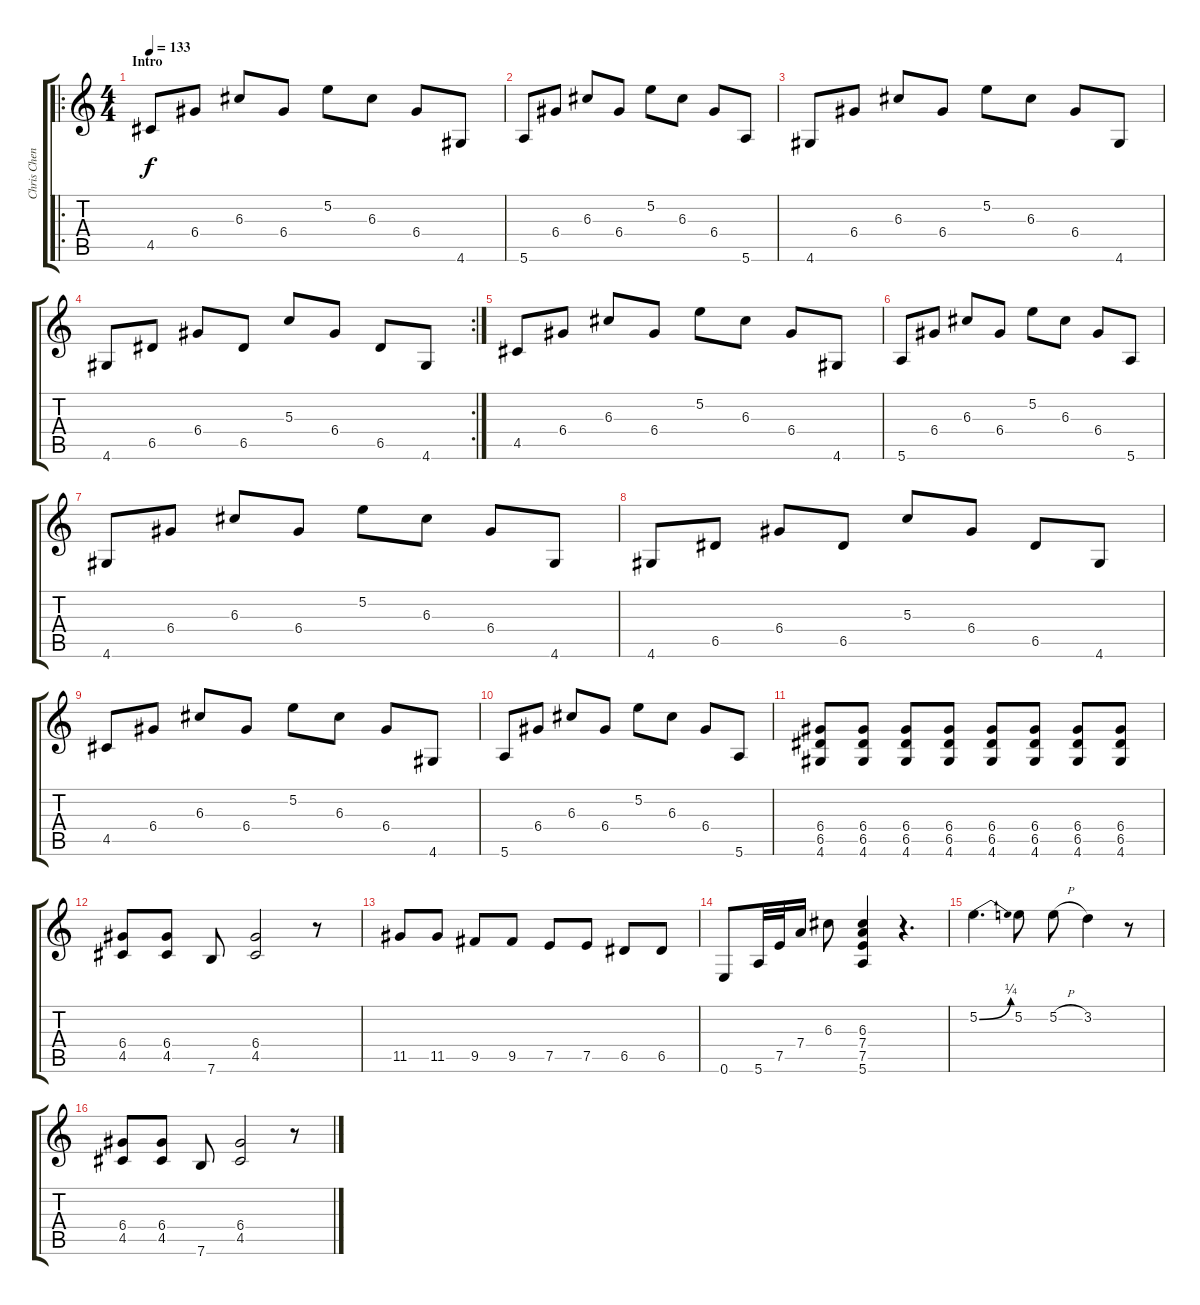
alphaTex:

\track ("Chris Cheney" "Chris Chen") {instrument electricguitarjazz}
\staff {score tabs}
\tuning (E4 B3 G3 D3 A2 E2) {hide}
\ro
\ts (4 4)
\section ("" "Intro")
\tempo 133
\clef g2
\ks c
4.5.8{dy f instrument electricguitarjazz} 6.4.8 6.3.8 6.4.8 5.2.8 6.3.8 6.4.8 4.6.8 |
5.6.8 6.4.8 6.3.8 6.4.8 5.2.8 6.3.8 6.4.8 5.6.8 |
4.6.8 6.4.8 6.3.8 6.4.8 5.2.8 6.3.8 6.4.8 4.6.8 |
\rc 2
4.6.8 6.5.8 6.4.8 6.5.8 5.3.8 6.4.8 6.5.8 4.6.8 |
4.5.8 6.4.8 6.3.8 6.4.8 5.2.8 6.3.8 6.4.8 4.6.8 |
5.6.8 6.4.8 6.3.8 6.4.8 5.2.8 6.3.8 6.4.8 5.6.8 |
4.6.8 6.4.8 6.3.8 6.4.8 5.2.8 6.3.8 6.4.8 4.6.8 |
4.6.8 6.5.8 6.4.8 6.5.8 5.3.8 6.4.8 6.5.8 4.6.8 |
4.5.8 6.4.8 6.3.8 6.4.8 5.2.8 6.3.8 6.4.8 4.6.8 |
5.6.8 6.4.8 6.3.8 6.4.8 5.2.8 6.3.8 6.4.8 5.6.8 |
(6.4 6.5 4.6).8 (6.4 6.5 4.6).8 (6.4 6.5 4.6).8 (6.4 6.5 4.6).8 (6.4 6.5 4.6).8 (6.4 6.5 4.6).8 (6.4 6.5 4.6).8 (6.4 6.5 4.6).8 |
(6.4 4.5).8 (6.4 4.5).8 7.6.8 (6.4 4.5).2 r.8 |
11.5.8 11.5.8 9.5.8 9.5.8 7.5.8 7.5.8 6.5.8 6.5.8 |
0.6.8 5.6.32 7.5.32 7.4.16 6.3.8 (6.3 7.4 7.5 5.6).4 r.4{d} |
5.2{be (bend 0 0 60 1)}.4{d} 5.2.8 5.2{h}.8 3.2.4 r.8 |
(6.4 4.5).8 (6.4 4.5).8 7.6.8 (6.4 4.5).2 r.8
